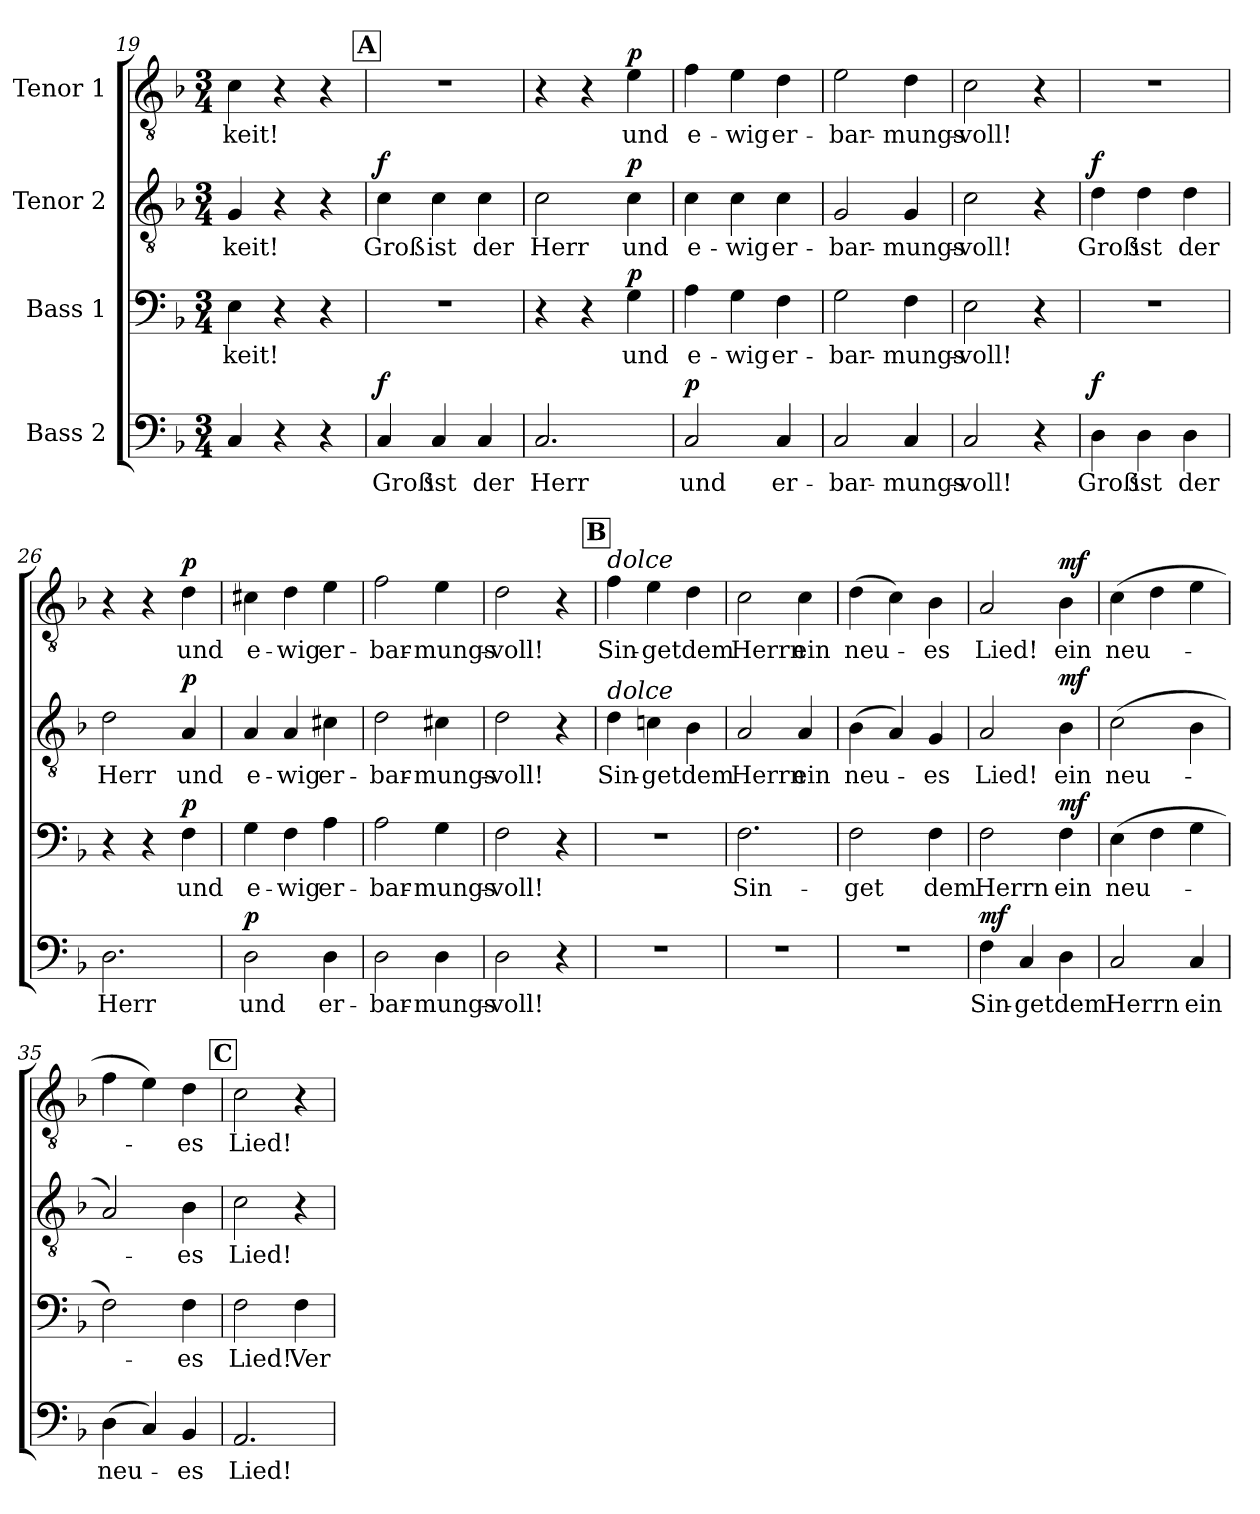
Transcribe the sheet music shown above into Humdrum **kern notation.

**kern	**text	**dynam	**kern	**text	**dynam	**kern	**text	**dynam	**kern	**text	**dynam
*part4	*part4	*part4	*part3	*part3	*part3	*part2	*part2	*part2	*part1	*part1	*part1
*staff4	*staff4	*staff4	*staff3	*staff3	*staff3	*staff2	*staff2	*staff2	*staff1	*staff1	*staff1
*I"Bass 2	*	*	*I"Bass 1	*	*	*I"Tenor 2	*	*	*I"Tenor 1	*	*
*clefF4	*	*	*clefF4	*	*	*clefGv2	*	*	*clefGv2	*	*
*k[b-]	*	*	*k[b-]	*	*	*k[b-]	*	*	*k[b-]	*	*
*M3/4	*	*	*M3/4	*	*	*M3/4	*	*	*M3/4	*	*
=19	=19	=19	=19	=19	=19	=19	=19	=19	=19	=19	=19
!	!	!	!	!LO:LY:b	!	!	!LO:LY:b	!	!	!LO:LY:b	!
4C/	.	.	4E\	-keit!	.	4G/	-keit!	.	4c\	-keit!	.
4r	.	.	4r	.	.	4r	.	.	4r	.	.
4r	.	.	4r	.	.	4r	.	.	4r	.	.
!!LO:PB:g=z
!!LO:REH:place=s1:a:B:fs=14:t=A
=20	=20	=20	=20	=20	=20	=20	=20	=20	=20	=20	=20
!	!LO:LY:b	!LO:DY:b	!	!	!	!	!LO:LY:b	!LO:DY:b	!	!	!
4C/	Groß	f	2.r	.	.	4c\	Groß	f	2.r	.	.
!	!LO:LY:b	!	!	!	!	!	!LO:LY:b	!	!	!	!
4C/	ist	.	.	.	.	4c\	ist	.	.	.	.
!	!LO:LY:b	!	!	!	!	!	!LO:LY:b	!	!	!	!
4C/	der	.	.	.	.	4c\	der	.	.	.	.
=21	=21	=21	=21	=21	=21	=21	=21	=21	=21	=21	=21
!	!LO:LY:b	!	!	!	!	!	!LO:LY:b	!	!	!	!
2.C/	Herr	.	4r	.	.	2c\	Herr	.	4r	.	.
.	.	.	4r	.	.	.	.	.	4r	.	.
!	!	!	!	!LO:LY:b	!LO:DY:b	!	!LO:LY:b	!LO:DY:b	!	!LO:LY:b	!LO:DY:b
.	.	.	4G\	und	p	4c\	und	p	4e\	und	p
=22	=22	=22	=22	=22	=22	=22	=22	=22	=22	=22	=22
!	!LO:LY:b	!LO:DY:b	!	!LO:LY:b	!	!	!LO:LY:b	!	!	!LO:LY:b	!
2C/	und	p	4A\	e-	.	4c\	e-	.	4f\	e-	.
!	!	!	!	!LO:LY:b	!	!	!LO:LY:b	!	!	!LO:LY:b	!
.	.	.	4G\	-wig	.	4c\	-wig	.	4e\	-wig	.
!	!LO:LY:b	!	!	!LO:LY:b	!	!	!LO:LY:b	!	!	!LO:LY:b	!
4C/	er-	.	4F\	er-	.	4c\	er-	.	4d\	er-	.
=23	=23	=23	=23	=23	=23	=23	=23	=23	=23	=23	=23
!	!LO:LY:b	!	!	!LO:LY:b	!	!	!LO:LY:b	!	!	!LO:LY:b	!
2C/	-bar-	.	2G\	-bar-	.	2G/	-bar-	.	2e\	-bar-	.
!	!LO:LY:b	!	!	!LO:LY:b	!	!	!LO:LY:b	!	!	!LO:LY:b	!
4C/	-mungs-	.	4F\	-mungs-	.	4G/	-mungs-	.	4d\	-mungs-	.
=24	=24	=24	=24	=24	=24	=24	=24	=24	=24	=24	=24
!	!LO:LY:b	!	!	!LO:LY:b	!	!	!LO:LY:b	!	!	!LO:LY:b	!
2C/	-voll!	.	2E\	-voll!	.	2c\	-voll!	.	2c\	-voll!	.
4r	.	.	4r	.	.	4r	.	.	4r	.	.
=25	=25	=25	=25	=25	=25	=25	=25	=25	=25	=25	=25
!	!LO:LY:b	!LO:DY:b	!	!	!	!	!LO:LY:b	!LO:DY:b	!	!	!
4D\	Groß	f	2.r	.	.	4d\	Groß	f	2.r	.	.
!	!LO:LY:b	!	!	!	!	!	!LO:LY:b	!	!	!	!
4D\	ist	.	.	.	.	4d\	ist	.	.	.	.
!	!LO:LY:b	!	!	!	!	!	!LO:LY:b	!	!	!	!
4D\	der	.	.	.	.	4d\	der	.	.	.	.
!!LO:LB:g=z
=26	=26	=26	=26	=26	=26	=26	=26	=26	=26	=26	=26
!	!LO:LY:b	!	!	!	!	!	!LO:LY:b	!	!	!	!
2.D\	Herr	.	4r	.	.	2d\	Herr	.	4r	.	.
.	.	.	4r	.	.	.	.	.	4r	.	.
!	!	!	!	!LO:LY:b	!LO:DY:b	!	!LO:LY:b	!LO:DY:b	!	!LO:LY:b	!LO:DY:b
.	.	.	4F\	und	p	4A/	und	p	4d\	und	p
=27	=27	=27	=27	=27	=27	=27	=27	=27	=27	=27	=27
!	!LO:LY:b	!LO:DY:b	!	!LO:LY:b	!	!	!LO:LY:b	!	!	!LO:LY:b	!
2D\	und	p	4G\	e-	.	4A/	e-	.	4c#X\	e-	.
!	!	!	!	!LO:LY:b	!	!	!LO:LY:b	!	!	!LO:LY:b	!
.	.	.	4F\	-wig	.	4A/	-wig	.	4d\	-wig	.
!	!LO:LY:b	!	!	!LO:LY:b	!	!	!LO:LY:b	!	!	!LO:LY:b	!
4D\	er-	.	4A\	er-	.	4c#X\	er-	.	4e\	er-	.
=28	=28	=28	=28	=28	=28	=28	=28	=28	=28	=28	=28
!	!LO:LY:b	!	!	!LO:LY:b	!	!	!LO:LY:b	!	!	!LO:LY:b	!
2D\	-bar-	.	2A\	-bar-	.	2d\	-bar-	.	2f\	-bar-	.
!	!LO:LY:b	!	!	!LO:LY:b	!	!	!LO:LY:b	!	!	!LO:LY:b	!
4D\	-mungs-	.	4G\	-mungs-	.	4c#X\	-mungs-	.	4e\	-mungs-	.
=29	=29	=29	=29	=29	=29	=29	=29	=29	=29	=29	=29
!	!LO:LY:b	!	!	!LO:LY:b	!	!	!LO:LY:b	!	!	!LO:LY:b	!
2D\	-voll!	.	2F\	-voll!	.	2d\	-voll!	.	2d\	-voll!	.
4r	.	.	4r	.	.	4r	.	.	4r	.	.
!!LO:REH:place=s1:a:B:fs=14:t=B
=30	=30	=30	=30	=30	=30	=30	=30	=30	=30	=30	=30
!	!	!	!	!	!	!	!	!	!LO:TX:a:i:t=dolce	!	!
!	!	!	!	!	!	!LO:TX:a:i:t=dolce	!	!	!	!	!
!	!	!	!	!	!	!	!LO:LY:b	!	!	!LO:LY:b	!
2.r	.	.	2.r	.	.	4d\	Sin-	.	4f\	Sin-	.
!	!	!	!	!	!	!	!LO:LY:b	!	!	!LO:LY:b	!
.	.	.	.	.	.	4cn\	-get	.	4e\	-get	.
!	!	!	!	!	!	!	!LO:LY:b	!	!	!LO:LY:b	!
.	.	.	.	.	.	4B-\	dem	.	4d\	dem	.
=31	=31	=31	=31	=31	=31	=31	=31	=31	=31	=31	=31
!	!	!	!	!LO:LY:b	!	!	!LO:LY:b	!	!	!LO:LY:b	!
2.r	.	.	2.F\	Sin-	.	2A/	Herrn	.	2c\	Herrn	.
!	!	!	!	!	!	!	!LO:LY:b	!	!	!LO:LY:b	!
.	.	.	.	.	.	4A/	ein	.	4c\	ein	.
=32	=32	=32	=32	=32	=32	=32	=32	=32	=32	=32	=32
!	!	!	!	!LO:LY:b	!	!	!LO:LY:b	!	!	!LO:LY:b	!
2.r	.	.	2F\	-get	.	(>4B-\	neu-	.	(>4d\	neu-	.
.	.	.	.	.	.	4A/)	.	.	4c\)	.	.
!	!	!	!	!LO:LY:b	!	!	!LO:LY:b	!	!	!LO:LY:b	!
.	.	.	4F\	dem	.	4G/	-es	.	4B-\	-es	.
!!LO:PB:g=z
=33	=33	=33	=33	=33	=33	=33	=33	=33	=33	=33	=33
!	!LO:LY:b	!LO:DY:b	!	!LO:LY:b	!	!	!LO:LY:b	!	!	!LO:LY:b	!
4F\	Sin-	mf	2F\	Herrn	.	2A/	Lied!	.	2A/	Lied!	.
!	!LO:LY:b	!	!	!	!	!	!	!	!	!	!
4C/	-get	.	.	.	.	.	.	.	.	.	.
!	!LO:LY:b	!	!	!LO:LY:b	!LO:DY:b	!	!LO:LY:b	!LO:DY:b	!	!LO:LY:b	!LO:DY:b
4D\	dem	.	4F\	ein	mf	4B-\	ein	mf	4B-\	ein	mf
=34	=34	=34	=34	=34	=34	=34	=34	=34	=34	=34	=34
!	!LO:LY:b	!	!	!LO:LY:b	!	!	!LO:LY:b	!	!	!LO:LY:b	!
2C/	Herrn	.	(>4E\	neu-	.	(>2c\	neu-	.	(>4c\	neu-	.
.	.	.	4F\	.	.	.	.	.	4d\	.	.
!	!LO:LY:b	!	!	!	!	!	!	!	!	!	!
4C/	ein	.	4G\	.	.	4B-\	.	.	4e\	.	.
=35	=35	=35	=35	=35	=35	=35	=35	=35	=35	=35	=35
!	!LO:LY:b	!	!	!	!	!	!	!	!	!	!
(>4D\	neu-	.	2F\)	.	.	2A/)	.	.	4f\	.	.
4C/)	.	.	.	.	.	.	.	.	4e\)	.	.
!	!LO:LY:b	!	!	!LO:LY:b	!	!	!LO:LY:b	!	!	!LO:LY:b	!
4BB-/	-es	.	4F\	-es	.	4B-\	-es	.	4d\	-es	.
!!LO:REH:place=s1:a:B:fs=14:t=C
=36	=36	=36	=36	=36	=36	=36	=36	=36	=36	=36	=36
!	!LO:LY:b	!	!	!LO:LY:b	!	!	!LO:LY:b	!	!	!LO:LY:b	!
2.AA/	Lied!	.	2F\	Lied!	.	2c\	Lied!	.	2c\	Lied!	.
!	!	!	!	!LO:LY:b	!LO:DY:b	!	!	!	!	!	!
!	!	!	!	!	!LO:DY:n=1:b	!	!	!	!	!	!
.	.	.	4F\	Ver -	other-dynamics f	4r	.	.	4r	.	.
=	=	=	=	=	=	=	=	=	=	=	=
*-	*-	*-	*-	*-	*-	*-	*-	*-	*-	*-	*-
